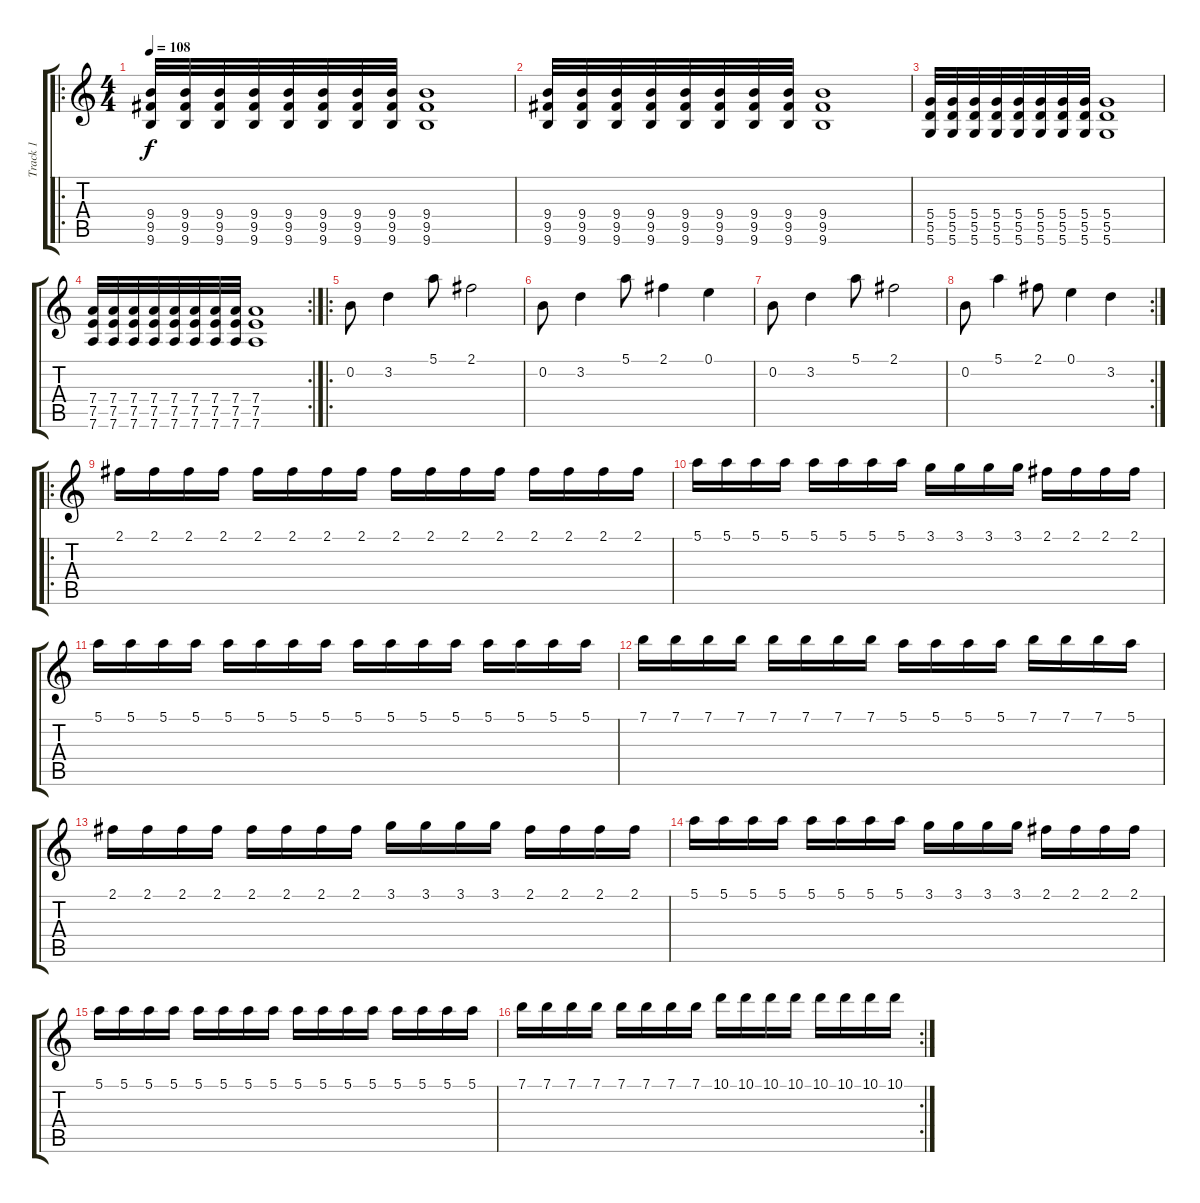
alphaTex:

\track ("Track 1" "Track 1") {instrument distortionguitar}
\staff {score tabs}
\tuning (E4 B3 G3 D3 A2 D2) {hide}
\ro
\ts (4 4)
\tempo 108
\clef g2
\ks c
(9.4 9.5 9.6).32{dy f} (9.4 9.5 9.6).32 (9.4 9.5 9.6).32 (9.4 9.5 9.6).32 (9.4 9.5 9.6).32 (9.4 9.5 9.6).32 (9.4 9.5 9.6).32 (9.4 9.5 9.6).32 (9.4 9.5 9.6).1 |
(9.4 9.5 9.6).32 (9.4 9.5 9.6).32 (9.4 9.5 9.6).32 (9.4 9.5 9.6).32 (9.4 9.5 9.6).32 (9.4 9.5 9.6).32 (9.4 9.5 9.6).32 (9.4 9.5 9.6).32 (9.4 9.5 9.6).1 |
(5.4 5.5 5.6).32 (5.4 5.5 5.6).32 (5.4 5.5 5.6).32 (5.4 5.5 5.6).32 (5.4 5.5 5.6).32 (5.4 5.5 5.6).32 (5.4 5.5 5.6).32 (5.4 5.5 5.6).32 (5.4 5.5 5.6).1 |
\rc 2
(7.4 7.5 7.6).32 (7.4 7.5 7.6).32 (7.4 7.5 7.6).32 (7.4 7.5 7.6).32 (7.4 7.5 7.6).32 (7.4 7.5 7.6).32 (7.4 7.5 7.6).32 (7.4 7.5 7.6).32 (7.4 7.5 7.6).1 |
\ro
0.2.8 3.2.4 5.1.8 2.1.2 |
0.2.8 3.2.4 5.1.8 2.1.4 0.1.4 |
0.2.8 3.2.4 5.1.8 2.1.2 |
\rc 2
0.2.8 5.1.4 2.1.8 0.1.4 3.2.4 |
\ro
2.1.16 2.1.16 2.1.16 2.1.16 2.1.16 2.1.16 2.1.16 2.1.16 2.1.16 2.1.16 2.1.16 2.1.16 2.1.16 2.1.16 2.1.16 2.1.16 |
5.1.16 5.1.16 5.1.16 5.1.16 5.1.16 5.1.16 5.1.16 5.1.16 3.1.16 3.1.16 3.1.16 3.1.16 2.1.16 2.1.16 2.1.16 2.1.16 |
5.1.16 5.1.16 5.1.16 5.1.16 5.1.16 5.1.16 5.1.16 5.1.16 5.1.16 5.1.16 5.1.16 5.1.16 5.1.16 5.1.16 5.1.16 5.1.16 |
7.1.16 7.1.16 7.1.16 7.1.16 7.1.16 7.1.16 7.1.16 7.1.16 5.1.16 5.1.16 5.1.16 5.1.16 7.1.16 7.1.16 7.1.16 5.1.16 |
2.1.16 2.1.16 2.1.16 2.1.16 2.1.16 2.1.16 2.1.16 2.1.16 3.1.16 3.1.16 3.1.16 3.1.16 2.1.16 2.1.16 2.1.16 2.1.16 |
5.1.16 5.1.16 5.1.16 5.1.16 5.1.16 5.1.16 5.1.16 5.1.16 3.1.16 3.1.16 3.1.16 3.1.16 2.1.16 2.1.16 2.1.16 2.1.16 |
5.1.16 5.1.16 5.1.16 5.1.16 5.1.16 5.1.16 5.1.16 5.1.16 5.1.16 5.1.16 5.1.16 5.1.16 5.1.16 5.1.16 5.1.16 5.1.16 |
\rc 2
7.1.16 7.1.16 7.1.16 7.1.16 7.1.16 7.1.16 7.1.16 7.1.16 10.1.16 10.1.16 10.1.16 10.1.16 10.1.16 10.1.16 10.1.16 10.1.16
